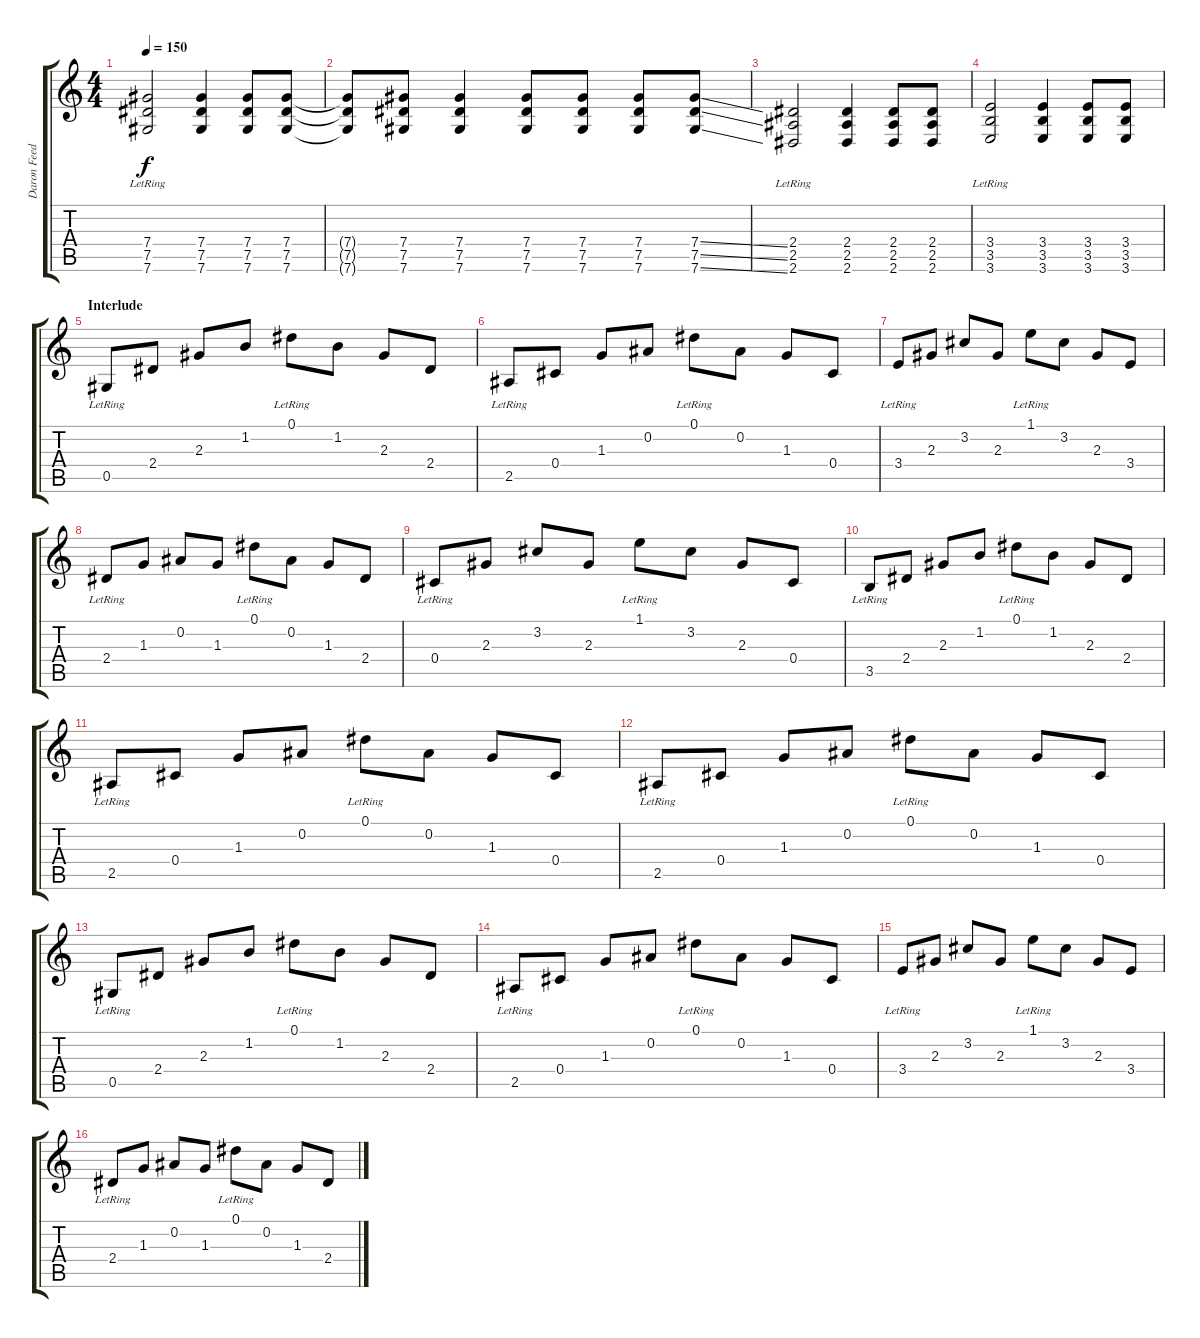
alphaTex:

\track ("Daron Feedback" "Daron Feed") {instrument electricguitarclean}
\staff {score tabs}
\tuning (Eb4 Bb3 Gb3 Db3 Ab2 Db2) {hide}
\ts (4 4)
\tempo 150
\clef g2
\ks c
(7.4{lr} 7.5{lr} 7.6{lr}).2{dy f} (7.4 7.5 7.6).4 (7.4 7.5 7.6).8 (7.4 7.5 7.6).8 |
(7.4{t} 7.5{t} 7.6{t}).8 (7.4 7.5 7.6).8 (7.4 7.5 7.6).4 (7.4 7.5 7.6).8 (7.4 7.5 7.6).8 (7.4 7.5 7.6).8 (7.4{ss} 7.5{ss} 7.6{ss}).8 |
(2.4{lr} 2.5{lr} 2.6{lr}).2 (2.4 2.5 2.6).4 (2.4 2.5 2.6).8 (2.4 2.5 2.6).8 |
(3.4{lr} 3.5{lr} 3.6{lr}).2 (3.4 3.5 3.6).4 (3.4 3.5 3.6).8 (3.4 3.5 3.6).8 |
\section ("" "Interlude")
0.5{lr}.8 2.4.8 2.3.8 1.2.8 0.1{lr}.8 1.2.8 2.3.8 2.4.8 |
2.5{lr}.8 0.4.8 1.3.8 0.2.8 0.1{lr}.8 0.2.8 1.3.8 0.4.8 |
3.4{lr}.8 2.3.8 3.2.8 2.3.8 1.1{lr}.8 3.2.8 2.3.8 3.4.8 |
2.4{lr}.8 1.3.8 0.2.8 1.3.8 0.1{lr}.8 0.2.8 1.3.8 2.4.8 |
0.4{lr}.8 2.3.8 3.2.8 2.3.8 1.1{lr}.8 3.2.8 2.3.8 0.4.8 |
3.5{lr}.8 2.4.8 2.3.8 1.2.8 0.1{lr}.8 1.2.8 2.3.8 2.4.8 |
2.5{lr}.8 0.4.8 1.3.8 0.2.8 0.1{lr}.8 0.2.8 1.3.8 0.4.8 |
2.5{lr}.8 0.4.8 1.3.8 0.2.8 0.1{lr}.8 0.2.8 1.3.8 0.4.8 |
0.5{lr}.8 2.4.8 2.3.8 1.2.8 0.1{lr}.8 1.2.8 2.3.8 2.4.8 |
2.5{lr}.8 0.4.8 1.3.8 0.2.8 0.1{lr}.8 0.2.8 1.3.8 0.4.8 |
3.4{lr}.8 2.3.8 3.2.8 2.3.8 1.1{lr}.8 3.2.8 2.3.8 3.4.8 |
2.4{lr}.8 1.3.8 0.2.8 1.3.8 0.1{lr}.8 0.2.8 1.3.8 2.4.8
